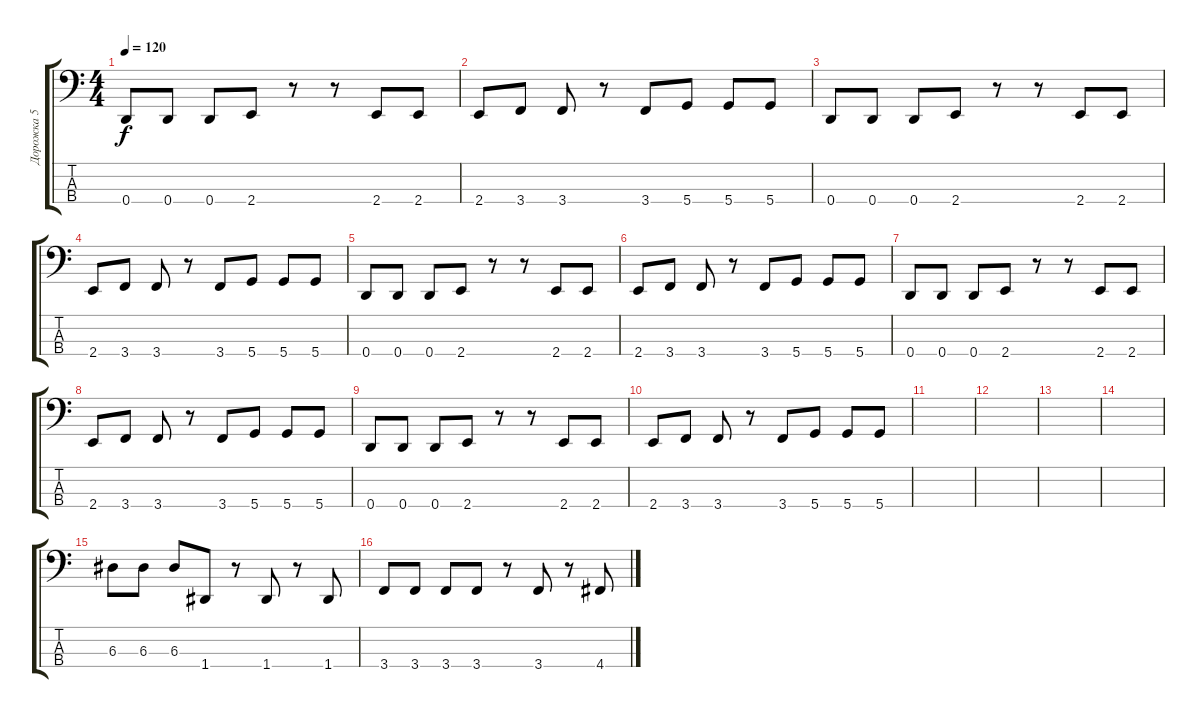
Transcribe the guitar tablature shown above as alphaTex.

\track ("Дорожка 5" "Дорожка 5") {instrument electricbasspick}
\staff {score tabs}
\tuning (G2 D2 A1 D1) {hide}
\ts (4 4)
\tempo 120
\clef f4
\ks c
0.4.8{dy f} 0.4.8 0.4.8 2.4.8 r.8 r.8 2.4.8 2.4.8 |
2.4.8 3.4.8 3.4.8 r.8 3.4.8 5.4.8 5.4.8 5.4.8 |
0.4.8 0.4.8 0.4.8 2.4.8 r.8 r.8 2.4.8 2.4.8 |
2.4.8 3.4.8 3.4.8 r.8 3.4.8 5.4.8 5.4.8 5.4.8 |
0.4.8 0.4.8 0.4.8 2.4.8 r.8 r.8 2.4.8 2.4.8 |
2.4.8 3.4.8 3.4.8 r.8 3.4.8 5.4.8 5.4.8 5.4.8 |
0.4.8 0.4.8 0.4.8 2.4.8 r.8 r.8 2.4.8 2.4.8 |
2.4.8 3.4.8 3.4.8 r.8 3.4.8 5.4.8 5.4.8 5.4.8 |
0.4.8 0.4.8 0.4.8 2.4.8 r.8 r.8 2.4.8 2.4.8 |
2.4.8 3.4.8 3.4.8 r.8 3.4.8 5.4.8 5.4.8 5.4.8 |
|
|
|
|
6.3.8 6.3.8 6.3.8 1.4.8 r.8 1.4.8 r.8 1.4.8 |
3.4.8 3.4.8 3.4.8 3.4.8 r.8 3.4.8 r.8 4.4.8
